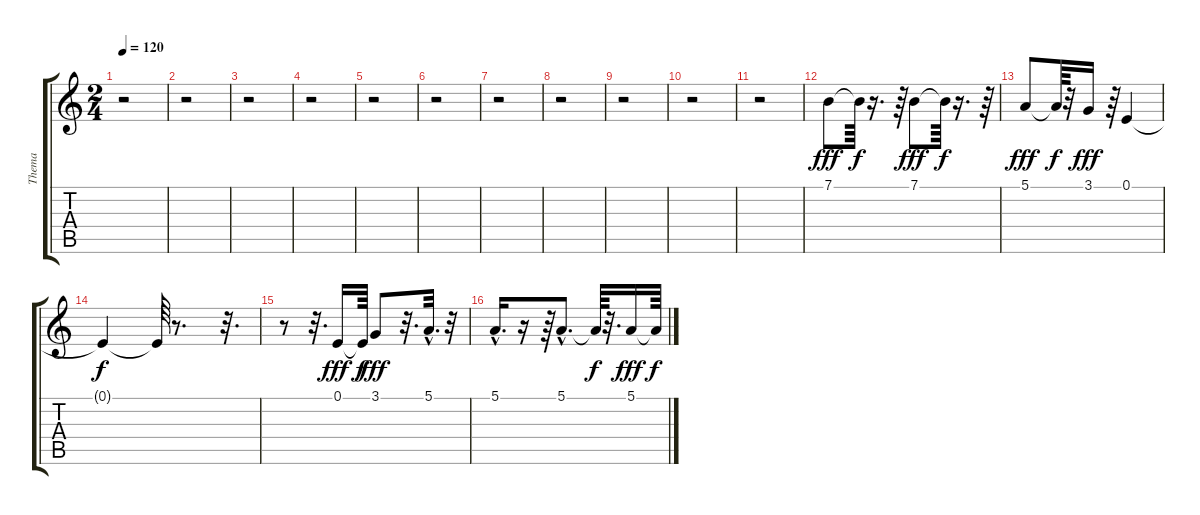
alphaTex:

\track ("Thema" "Thema") {instrument pad3polysynth}
\staff {score tabs}
\tuning (E4 B3 G3 D3 A2 E2) {hide}
\ts (2 4)
\tempo 120
\clef g2
\ks c
r.2{dy fff instrument pad3polysynth} |
r.2 |
r.2 |
r.2 |
r.2 |
r.2 |
r.2 |
r.2 |
r.2 |
r.2 |
r.2 |
7.1.8 7.1{t}.64{dy f} r.16{d} r.64 7.1.8{dy fff} 7.1{t}.64{dy f} r.16{d} r.64 |
5.1.8{dy fff} 5.1{t}.64{dy f} r.32 3.1.16{dy fff} r.64 0.1.4 |
0.1{t}.4{dy f} 0.1{t}.64 r.8{d} r.32{d} |
r.8 r.32{d} 0.1.16{dy fff} 0.1{t}.64{dy f} 3.1.8{dy fff} r.32{d} 5.1{hac}.32{d} r.32 |
5.1{hac}.16{d} r.16 r.64 5.1{hac}.8{d} 5.1{t}.64{dy f} r.32{d} 5.1.16{dy fff} 5.1{t}.64{dy f}
